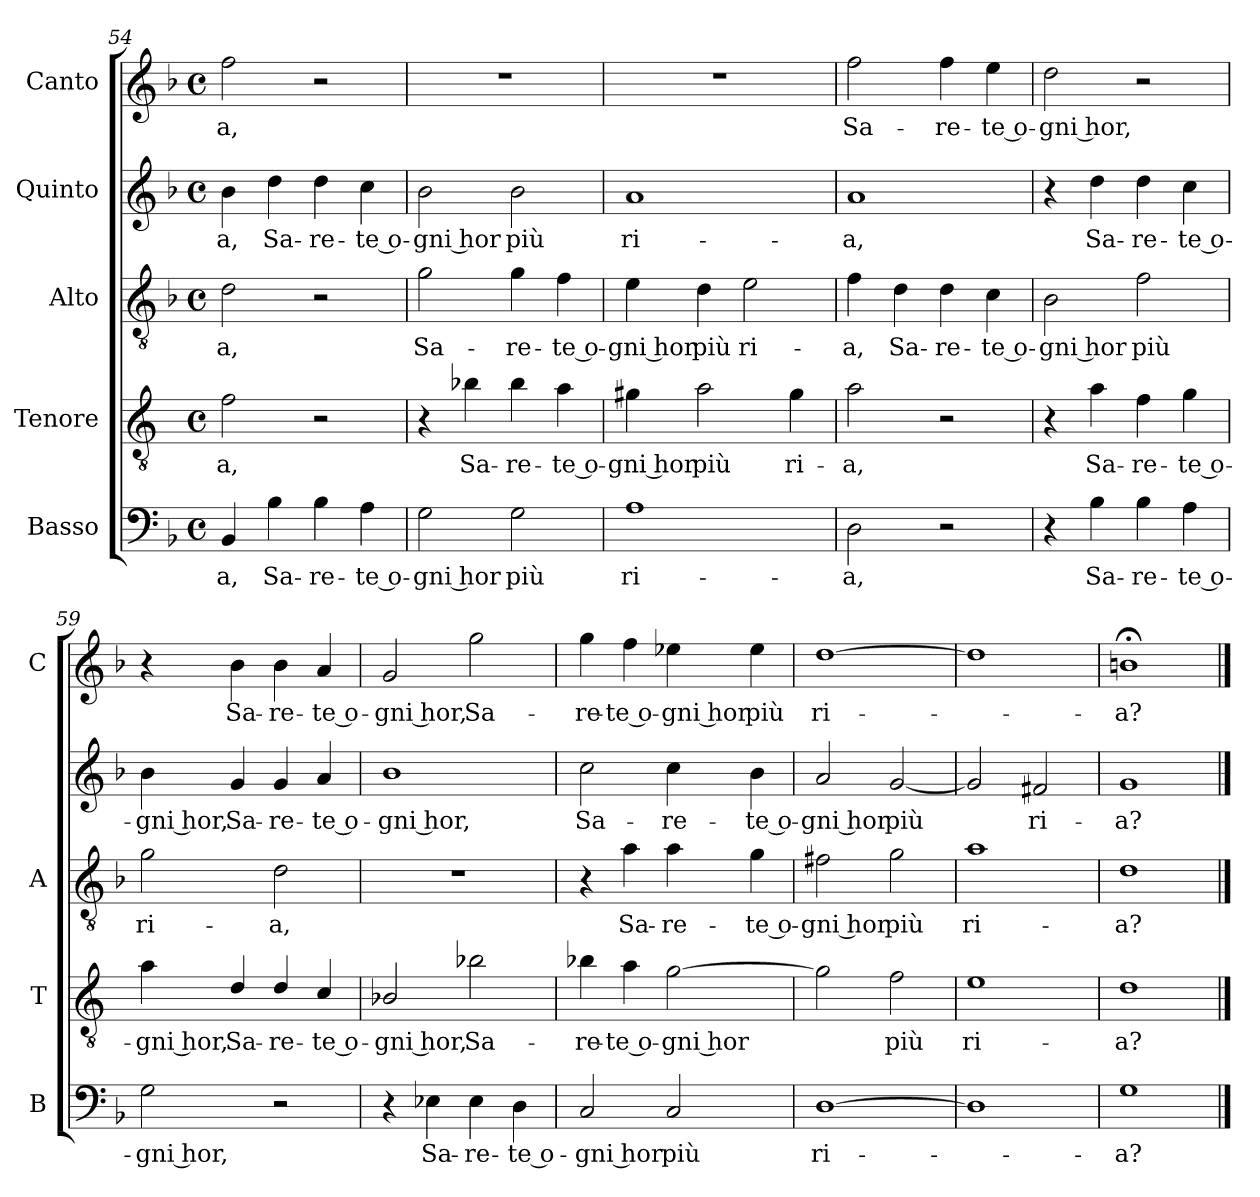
**kern	**text	**kern	**text	**kern	**text	**kern	**text	**kern	**text
*part5	*part5	*part4	*part4	*part3	*part3	*part2	*part2	*part1	*part1
*staff5	*staff5	*staff4	*staff4	*staff3	*staff3	*staff2	*staff2	*staff1	*staff1
*I"Basso	*	*I"Tenore	*	*I"Alto	*	*I"Quinto	*	*I"Canto	*
*I'B	*	*I'T	*	*I'A	*	*	*	*I'C	*
*clefF4	*	*clefGv2	*	*clefGv2	*	*clefG2	*	*clefG2	*
*	*	*ITrd4c7	*	*	*	*	*	*	*
*k[b-]	*	*k[b-]	*	*k[b-]	*	*k[b-]	*	*k[b-]	*
*F:	*	*F:	*	*F:	*	*F:	*	*F:	*
*M4/4	*	*M4/4	*	*M4/4	*	*M4/4	*	*M4/4	*
*met(c)	*	*met(c)	*	*met(c)	*	*met(c)	*	*met(c)	*
=54	=54	=54	=54	=54	=54	=54	=54	=54	=54
!	!LO:LY:b	!	!LO:LY:b	!	!LO:LY:b	!	!LO:LY:b	!	!LO:LY:b
4BB-/	-a,	2B-\	-a,	2d\	-a,	4b-\	-a,	2ff\	-a,
!	!LO:LY:b	!	!	!	!	!	!LO:LY:b	!	!
4B-\	Sa-	.	.	.	.	4dd\	Sa-	.	.
!	!LO:LY:b	!	!	!	!	!	!LO:LY:b	!	!
4B-\	-re-	2r	.	2r	.	4dd\	-re-	2r	.
!	!LO:LY:b	!	!	!	!	!	!LO:LY:b	!	!
4A\	-te o-	.	.	.	.	4cc\	-te o-	.	.
=55	=55	=55	=55	=55	=55	=55	=55	=55	=55
!	!LO:LY:b	!	!	!	!LO:LY:b	!	!LO:LY:b	!	!
2G\	-gni hor	4r	.	2g\	Sa-	2b-\	-gni hor	1r	.
!	!	!	!LO:LY:b	!	!	!	!	!	!
.	.	4e-X\	Sa-	.	.	.	.	.	.
!	!LO:LY:b	!	!LO:LY:b	!	!LO:LY:b	!	!LO:LY:b	!	!
2G\	più	4e-\	-re-	4g\	-re-	2b-\	più	.	.
!	!	!	!LO:LY:b	!	!LO:LY:b	!	!	!	!
.	.	4d\	-te o-	4f\	-te o-	.	.	.	.
=56	=56	=56	=56	=56	=56	=56	=56	=56	=56
!	!LO:LY:b	!	!LO:LY:b	!	!LO:LY:b	!	!LO:LY:b	!	!
1A	ri-	4c#X\	-gni hor	4e\	-gni hor	1a	ri-	1r	.
!	!	!	!LO:LY:b	!	!LO:LY:b	!	!	!	!
.	.	2d\	più	4d\	più	.	.	.	.
!	!	!	!	!	!LO:LY:b	!	!	!	!
.	.	.	.	2e\	ri-	.	.	.	.
!	!	!	!LO:LY:b	!	!	!	!	!	!
.	.	4c#\	ri-	.	.	.	.	.	.
=57	=57	=57	=57	=57	=57	=57	=57	=57	=57
!	!LO:LY:b	!	!LO:LY:b	!	!LO:LY:b	!	!LO:LY:b	!	!LO:LY:b
2D\	-a,	2d\	-a,	4f\	-a,	1a	-a,	2ff\	Sa-
!	!	!	!	!	!LO:LY:b	!	!	!	!
.	.	.	.	4d\	Sa-	.	.	.	.
!	!	!	!	!	!LO:LY:b	!	!	!	!LO:LY:b
2r	.	2r	.	4d\	-re-	.	.	4ff\	-re-
!	!	!	!	!	!LO:LY:b	!	!	!	!LO:LY:b
.	.	.	.	4c\	-te o-	.	.	4ee\	-te o-
=58	=58	=58	=58	=58	=58	=58	=58	=58	=58
!	!	!	!	!	!LO:LY:b	!	!	!	!LO:LY:b
4r	.	4r	.	2B-\	-gni hor	4r	.	2dd\	-gni hor,
!	!LO:LY:b	!	!LO:LY:b	!	!	!	!LO:LY:b	!	!
4B-\	Sa-	4d\	Sa-	.	.	4dd\	Sa-	.	.
!	!LO:LY:b	!	!LO:LY:b	!	!LO:LY:b	!	!LO:LY:b	!	!
4B-\	-re-	4B-\	-re-	2f\	più	4dd\	-re-	2r	.
!	!LO:LY:b	!	!LO:LY:b	!	!	!	!LO:LY:b	!	!
4A\	-te o-	4c\	-te o-	.	.	4cc\	-te o-	.	.
!!LO:LB:g=z
=59	=59	=59	=59	=59	=59	=59	=59	=59	=59
!	!LO:LY:b	!	!LO:LY:b	!	!LO:LY:b	!	!LO:LY:b	!	!
2G\	-gni hor,	4d\	-gni hor,	2g\	ri-	4b-\	-gni hor,	4r	.
!	!	!	!LO:LY:b	!	!	!	!LO:LY:b	!	!LO:LY:b
.	.	4G/	Sa-	.	.	4g/	Sa-	4b-\	Sa-
!	!	!	!LO:LY:b	!	!LO:LY:b	!	!LO:LY:b	!	!LO:LY:b
2r	.	4G/	-re-	2d\	-a,	4g/	-re-	4b-\	-re-
!	!	!	!LO:LY:b	!	!	!	!LO:LY:b	!	!LO:LY:b
.	.	4F/	-te o-	.	.	4a/	-te o-	4a/	-te o-
=60	=60	=60	=60	=60	=60	=60	=60	=60	=60
!	!	!	!LO:LY:b	!	!	!	!LO:LY:b	!	!LO:LY:b
4r	.	2E-X/	-gni hor,	1r	.	1b-	-gni hor,	2g/	-gni hor,
!	!LO:LY:b	!	!	!	!	!	!	!	!
4E-X\	Sa-	.	.	.	.	.	.	.	.
!	!LO:LY:b	!	!LO:LY:b	!	!	!	!	!	!LO:LY:b
4E-\	-re-	2e-X\	Sa-	.	.	.	.	2gg\	Sa-
!	!LO:LY:b	!	!	!	!	!	!	!	!
4D\	-te o-	.	.	.	.	.	.	.	.
=61	=61	=61	=61	=61	=61	=61	=61	=61	=61
!	!LO:LY:b	!	!LO:LY:b	!	!	!	!LO:LY:b	!	!LO:LY:b
2C/	-gni hor	4e-X\	-re-	4r	.	2cc\	Sa-	4gg\	-re-
!	!	!	!LO:LY:b	!	!LO:LY:b	!	!	!	!LO:LY:b
.	.	4d\	-te o-	4a\	Sa-	.	.	4ff\	-te o-
!	!LO:LY:b	!	!LO:LY:b	!	!LO:LY:b	!	!LO:LY:b	!	!LO:LY:b
2C/	più	[2c\	-gni hor	4a\	-re-	4cc\	-re-	4ee-X\	-gni hor
!	!	!	!	!	!LO:LY:b	!	!LO:LY:b	!	!LO:LY:b
.	.	.	.	4g\	-te o-	4b-\	-te o-	4ee-\	più
=62	=62	=62	=62	=62	=62	=62	=62	=62	=62
!	!LO:LY:b	!	!	!	!LO:LY:b	!	!LO:LY:b	!	!LO:LY:b
[1D	ri-	2c\]	.	2f#X\	-gni hor	2a/	-gni hor	[1dd	ri-
!	!	!	!LO:LY:b	!	!LO:LY:b	!	!LO:LY:b	!	!
.	.	2B-\	più	2g\	più	[2g/	più	.	.
=63	=63	=63	=63	=63	=63	=63	=63	=63	=63
!	!	!	!LO:LY:b	!	!LO:LY:b	!	!	!	!
1D]	.	1A	ri-	1a	ri-	2g/]	.	1dd]	.
!	!	!	!	!	!	!	!LO:LY:b	!	!
.	.	.	.	.	.	2f#X/	ri-	.	.
=64	=64	=64	=64	=64	=64	=64	=64	=64	=64
!	!LO:LY:b	!	!LO:LY:b	!	!LO:LY:b	!	!LO:LY:b	!	!LO:LY:b
1G	-a?	1G	-a?	1d	-a?	1g	-a?	1bn;<	-a?
==	==	==	==	==	==	==	==	==	==
*-	*-	*-	*-	*-	*-	*-	*-	*-	*-
